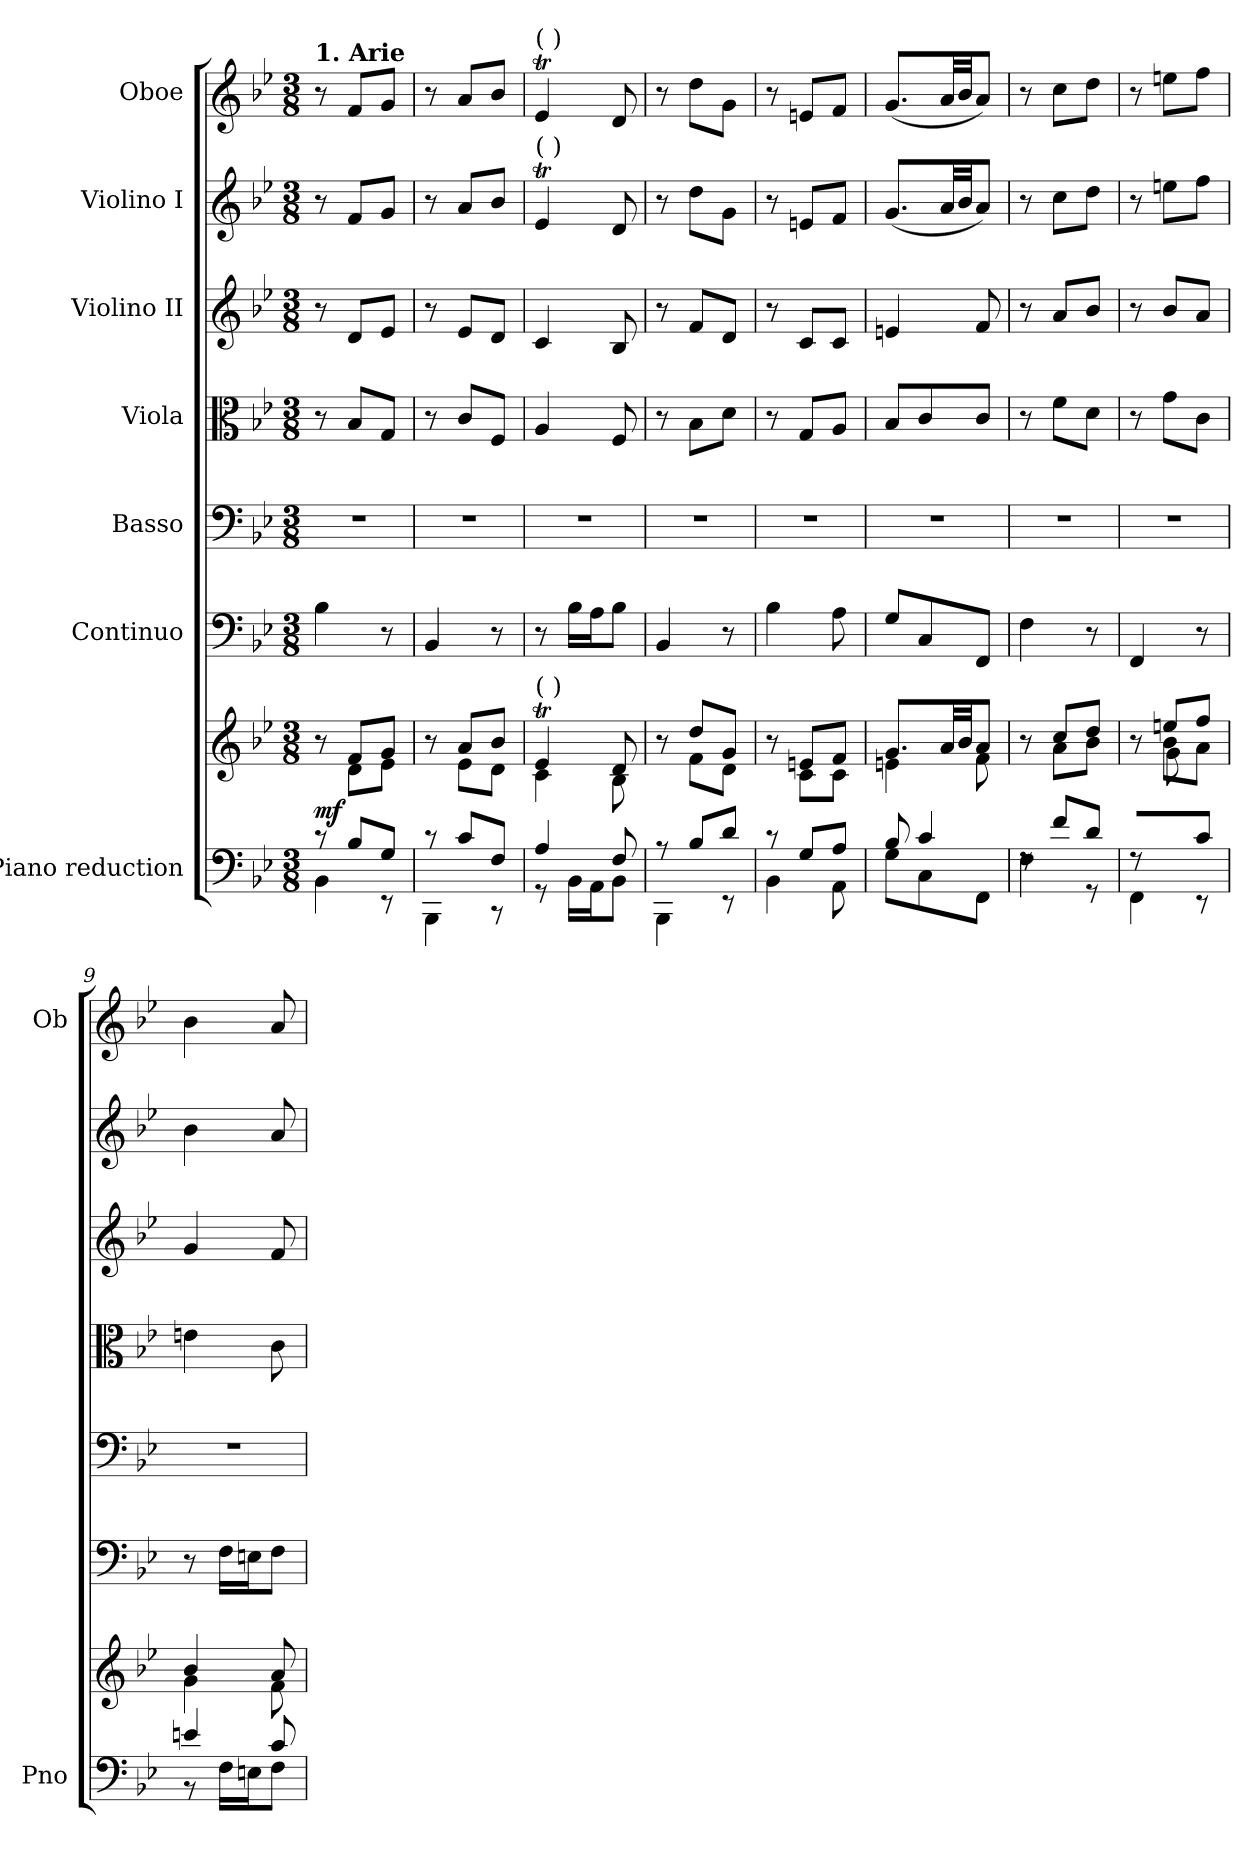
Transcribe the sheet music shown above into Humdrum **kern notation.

**kern	**kern	**dynam	**kern	**kern	**kern	**kern	**kern	**kern
*part7	*part7	*part7	*part6	*part5	*part4	*part3	*part2	*part1
*staff8	*staff7	*staff7/8	*staff6	*staff5	*staff4	*staff3	*staff2	*staff1
*I"Piano reduction	*	*	*I"Continuo	*I"Basso	*I"Viola	*I"Violino II	*I"Violino I	*I"Oboe
*I'Pno	*	*	*	*	*	*	*	*I'Ob
*clefF4	*clefG2	*	*clefF4	*clefF4	*clefC3	*clefG2	*clefG2	*clefG2
*k[b-e-]	*k[b-e-]	*	*k[b-e-]	*k[b-e-]	*k[b-e-]	*k[b-e-]	*k[b-e-]	*k[b-e-]
*M3/8	*M3/8	*	*M3/8	*M3/8	*M3/8	*M3/8	*M3/8	*M3/8
=1	=1	=1	=1	=1	=1	=1	=1	=1
*^	*^	*	*	*	*	*	*	*
!	!	!	!	!	!	!	!	!	!	!LO:TX:a:B:t=1. Arie
!	!	!	!	!LO:DY:b	!	!	!	!	!	!
8r	4BB-\	8r	8ryy	mf	4B-\	4.r	8r	8r	8r	8r
8B-/L	.	8f/L	8d\L	.	.	.	8B-/L	8d/L	8f/L	8f/L
8G/J	8r	8g/J	8e-\J	.	8r	.	8G/J	8e-/J	8g/J	8g/J
=2	=2	=2	=2	=2	=2	=2	=2	=2	=2	=2
8r	4BBB-\	8r	8ryy	.	4BB-/	4.r	8r	8r	8r	8r
8c/L	.	8a/L	8e-\L	.	.	.	8c/L	8e-/L	8a/L	8a/L
8F/J	8r	8b-/J	8d\J	.	8r	.	8F/J	8d/J	8b-/J	8b-/J
=3	=3	=3	=3	=3	=3	=3	=3	=3	=3	=3
!	!	!	!	!	!	!	!	!	!	!LO:TX:a:t=(    )
!	!	!	!	!	!	!	!	!	!LO:TX:a:t=(    )	!
!	!	!LO:TX:a:t=(    )	!	!	!	!	!	!	!	!
4A/	8r	4e-T/	4c\	.	8r	4.r	4A/	4c/	4e-T/	4e-T/
.	16BB-\LL	.	.	.	16B-\LL	.	.	.	.	.
.	16AA\J	.	.	.	16A\J	.	.	.	.	.
8F/	8BB-\J	8d/	8B-\	.	8B-\J	.	8F/	8B-/	8d/	8d/
=4	=4	=4	=4	=4	=4	=4	=4	=4	=4	=4
8r	4BBB-\	8r	8ryy	.	4BB-/	4.r	8r	8r	8r	8r
8B-/L	.	8dd/L	8f\L	.	.	.	8B-\L	8f/L	8dd\L	8dd\L
8d/J	8r	8g/J	8d\J	.	8r	.	8d\J	8d/J	8g\J	8g\J
=5	=5	=5	=5	=5	=5	=5	=5	=5	=5	=5
8r	4BB-\	8r	8ryy	.	4B-\	4.r	8r	8r	8r	8r
8G/L	.	8en/L	8c\L	.	.	.	8G/L	8c/L	8en/L	8en/L
8A/J	8AA\	8f/J	8c\J	.	8A\	.	8A/J	8c/J	8f/J	8f/J
=6	=6	=6	=6	=6	=6	=6	=6	=6	=6	=6
8B-/	8G\L	8.g/L	4en\	.	8G/L	4.r	8B-/L	4en/	(<8.g/L	(<8.g/L
4c/	8C\	.	.	.	8C/	.	8c/	.	.	.
.	.	32a/LL	.	.	.	.	.	.	32a/LL	32a/LL
.	.	32b-/JJ	.	.	.	.	.	.	32b-/JJ	32b-/JJ
.	8FF\J	8a/J	8f\	.	8FF/J	.	8c/J	8f/	8a/J)	8a/J)
=7	=7	=7	=7	=7	=7	=7	=7	=7	=7	=7
8rF	4F\	8r	8ryy	.	4F\	4.r	8r	8r	8r	8r
8f/L	.	8cc/L	8a\L	.	.	.	8f\L	8a/L	8cc\L	8cc\L
8d/J	8r	8dd/J	8b-\J	.	8r	.	8d\J	8b-/J	8dd\J	8dd\J
=8	=8	=8	=8	=8	=8	=8	=8	=8	=8	=8
*	*	*	*^	*	*	*	*	*	*	*
8rF	4FF\	8r	8ryy	8ryy	.	4FF/	4.r	8r	8r	8r	8r
8ryy	.	8een/L	8b-\L	8g\L	.	.	.	8g\L	8b-/L	8een\L	8een\L
8c/J	8r	8ff/J	8a\J	8ryy	.	8r	.	8c\J	8a/J	8ff\J	8ff\J
*	*	*	*v	*v	*	*	*	*	*	*	*
=9	=9	=9	=9	=9	=9	=9	=9	=9	=9	=9
4en/	8r	4b-/	4g\	.	8r	4.r	4en\	4g/	4b-\	4b-\
.	16F\LL	.	.	.	16F\LL	.	.	.	.	.
.	16En\J	.	.	.	16En\J	.	.	.	.	.
8c/	8F\J	8a/	8f\	.	8F\J	.	8c\	8f/	8a/	8a/
*v	*v	*	*	*	*	*	*	*	*	*
*	*v	*v	*	*	*	*	*	*	*
=	=	=	=	=	=	=	=	=
*-	*-	*-	*-	*-	*-	*-	*-	*-
